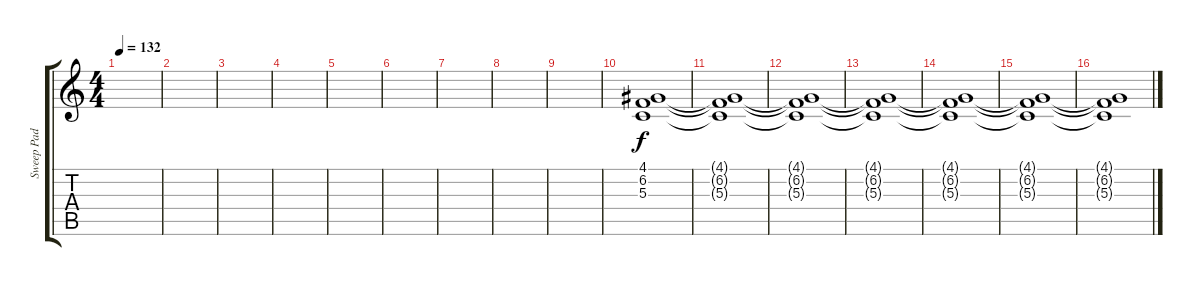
\track ("Sweep Pad" "Sweep Pad") {instrument pad8sweep}
\staff {score tabs}
\tuning (E4 B3 G3 D3 A2 E2) {hide}
\ts (4 4)
\tempo 132
\clef g2
\ks c
|
|
|
|
|
|
|
|
|
(4.1 6.2 5.3).1 |
(4.1{t} 6.2{t} 5.3{t}).1 |
(4.1{t} 6.2{t} 5.3{t}).1 |
(4.1{t} 6.2{t} 5.3{t}).1 |
(4.1{t} 6.2{t} 5.3{t}).1 |
(4.1{t} 6.2{t} 5.3{t}).1 |
(4.1{t} 6.2{t} 5.3{t}).1
